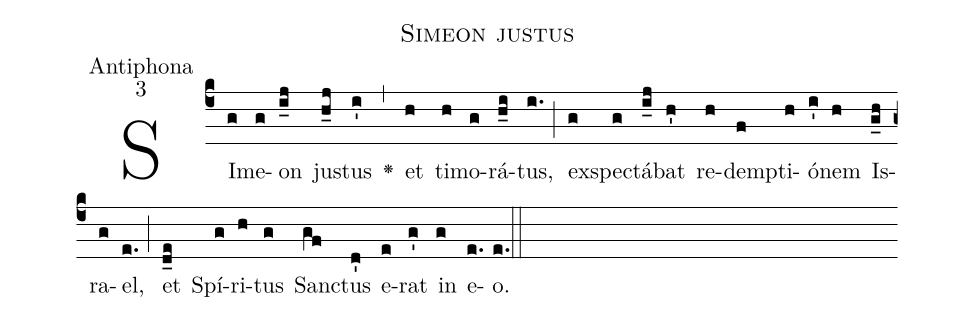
name:Simeon justus;
office-part:Antiphona;
mode:3;
def-m1:}{\greseteolcustos{manual}{;
def-m2:\ifx\breakbeforeEuouae\undefined\else;
def-m3:\fi}\ifx\noeuouae\undefined\def\noeuouae{F}\fi\if\noeuouae F{;
def-m4:}\fi;
%%
(c4) SI(g)me(g)on(i_j) ju(h_j)stus(i') <v>\greheightstar</v>(,) et(h) ti(h)mo(g)rá(h_i)tus,(i.) (;)
ex(g)spe(g)ctá(i_j)bat(h') re(h)dem(f)pti(h)ó(i')nem(h) Is(g_h)ra(g)el,(e.) (;)
et(d_e) Spí(g)ri(h)tus(g) San(gf)ctus(d') e(e)rat(g') in(g) e(e.[em1])o.(e.) (::[em2]z[em3])
E(j) u(j) o(j) u(h) a(j) e.(i.) (::[em4])
